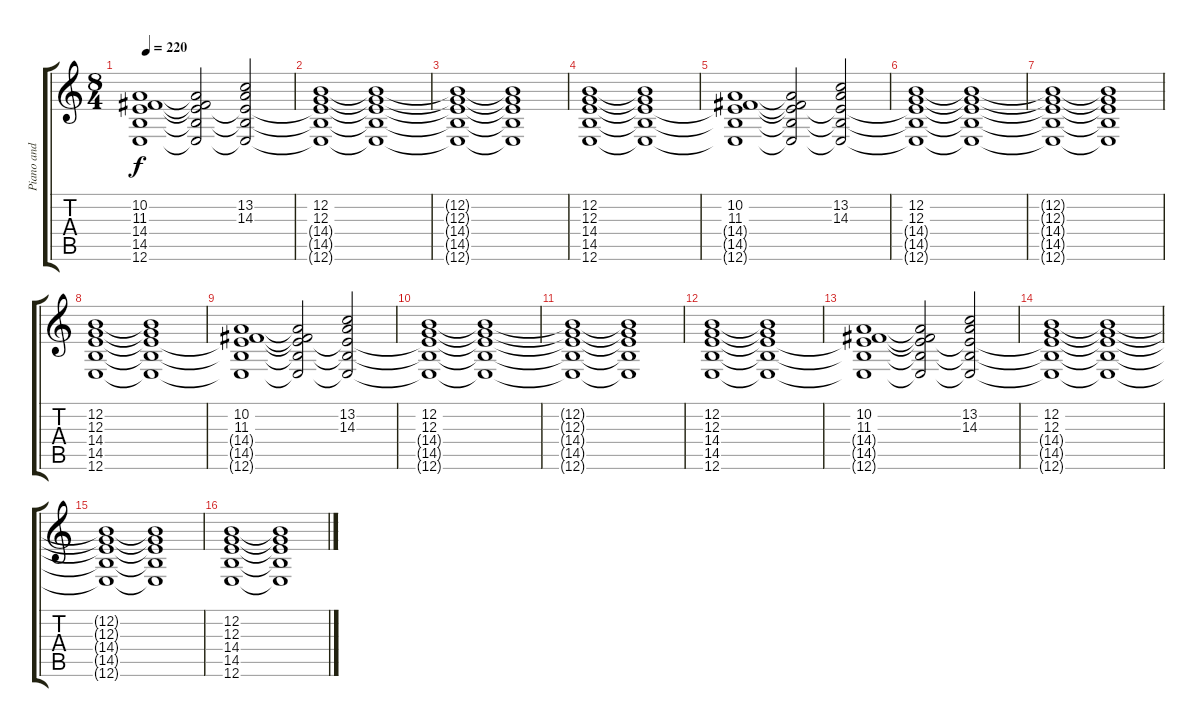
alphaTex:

\track ("Piano and Choir - > Mustis" "Piano and ") {instrument electricpiano2}
\staff {score tabs}
\tuning (E4 B3 G3 D3 A2 E2) {hide}
\ts (8 4)
\tempo 220
\clef g2
\ks c
(10.2 11.3 14.4{t} 14.5{t} 12.6{t}).1{dy f} (10.2{t} 11.3{t} 14.4{t} 14.5{t} 12.6{t}).2 (13.2 14.3 14.4{t} 14.5{t} 12.6{t}).2 |
(12.2 12.3 14.4{t} 14.5{t} 12.6{t}).1 (12.2{t} 12.3{t} 14.4{t} 14.5{t} 12.6{t}).1 |
(12.2{t} 12.3{t} 14.4{t} 14.5{t} 12.6{t}).1 (12.2{t} 12.3{t} 14.4{t} 14.5{t} 12.6{t}).1 |
(12.2 12.3 14.4 14.5 12.6).1 (12.2{t} 12.3{t} 14.4{t} 14.5{t} 12.6{t}).1 |
(10.2 11.3 14.4{t} 14.5{t} 12.6{t}).1 (10.2{t} 11.3{t} 14.4{t} 14.5{t} 12.6{t}).2 (13.2 14.3 14.4{t} 14.5{t} 12.6{t}).2 |
(12.2 12.3 14.4{t} 14.5{t} 12.6{t}).1 (12.2{t} 12.3{t} 14.4{t} 14.5{t} 12.6{t}).1 |
(12.2{t} 12.3{t} 14.4{t} 14.5{t} 12.6{t}).1 (12.2{t} 12.3{t} 14.4{t} 14.5{t} 12.6{t}).1 |
(12.2 12.3 14.4 14.5 12.6).1 (12.2{t} 12.3{t} 14.4{t} 14.5{t} 12.6{t}).1 |
(10.2 11.3 14.4{t} 14.5{t} 12.6{t}).1 (10.2{t} 11.3{t} 14.4{t} 14.5{t} 12.6{t}).2 (13.2 14.3 14.4{t} 14.5{t} 12.6{t}).2 |
(12.2 12.3 14.4{t} 14.5{t} 12.6{t}).1 (12.2{t} 12.3{t} 14.4{t} 14.5{t} 12.6{t}).1 |
(12.2{t} 12.3{t} 14.4{t} 14.5{t} 12.6{t}).1 (12.2{t} 12.3{t} 14.4{t} 14.5{t} 12.6{t}).1 |
(12.2 12.3 14.4 14.5 12.6).1 (12.2{t} 12.3{t} 14.4{t} 14.5{t} 12.6{t}).1 |
(10.2 11.3 14.4{t} 14.5{t} 12.6{t}).1 (10.2{t} 11.3{t} 14.4{t} 14.5{t} 12.6{t}).2 (13.2 14.3 14.4{t} 14.5{t} 12.6{t}).2 |
(12.2 12.3 14.4{t} 14.5{t} 12.6{t}).1 (12.2{t} 12.3{t} 14.4{t} 14.5{t} 12.6{t}).1 |
(12.2{t} 12.3{t} 14.4{t} 14.5{t} 12.6{t}).1 (12.2{t} 12.3{t} 14.4{t} 14.5{t} 12.6{t}).1 |
(12.2 12.3 14.4 14.5 12.6).1 (12.2{t} 12.3{t} 14.4{t} 14.5{t} 12.6{t}).1
